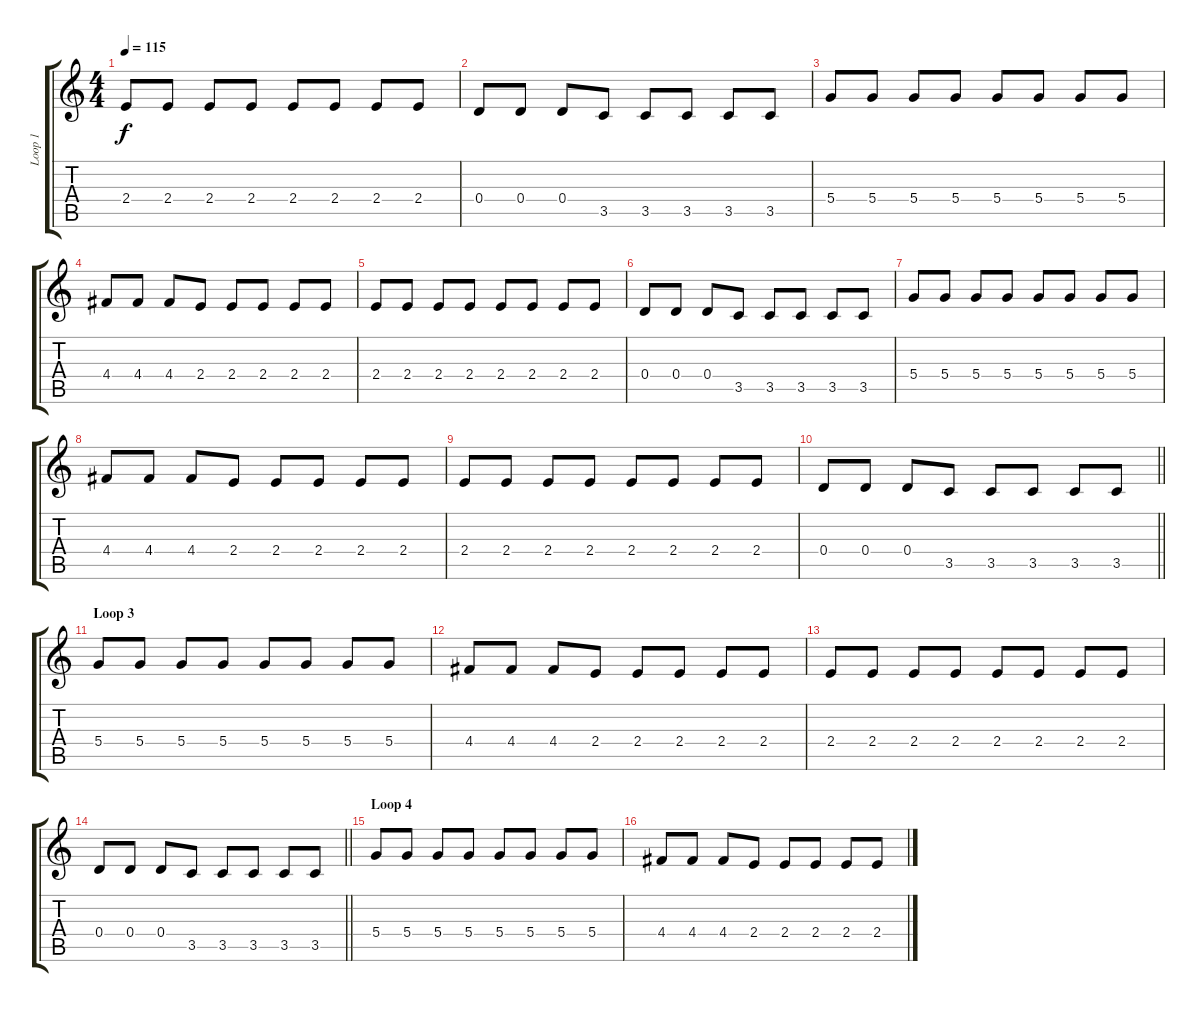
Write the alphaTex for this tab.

\track ("Loop 1" "Loop 1") {instrument electricguitarmuted}
\staff {score tabs}
\tuning (E4 B3 G3 D3 A2 E2) {hide}
\ts (4 4)
\tempo 115
\clef g2
\ks c
2.4.8{dy f} 2.4.8 2.4.8 2.4.8 2.4.8 2.4.8 2.4.8 2.4.8 |
0.4.8 0.4.8 0.4.8 3.5.8 3.5.8 3.5.8 3.5.8 3.5.8 |
5.4.8 5.4.8 5.4.8 5.4.8 5.4.8 5.4.8 5.4.8 5.4.8 |
4.4.8 4.4.8 4.4.8 2.4.8 2.4.8 2.4.8 2.4.8 2.4.8 |
2.4.8 2.4.8 2.4.8 2.4.8 2.4.8 2.4.8 2.4.8 2.4.8 |
0.4.8 0.4.8 0.4.8 3.5.8 3.5.8 3.5.8 3.5.8 3.5.8 |
5.4.8 5.4.8 5.4.8 5.4.8 5.4.8 5.4.8 5.4.8 5.4.8 |
4.4.8 4.4.8 4.4.8 2.4.8 2.4.8 2.4.8 2.4.8 2.4.8 |
2.4.8 2.4.8 2.4.8 2.4.8 2.4.8 2.4.8 2.4.8 2.4.8 |
\barLineRight lightlight
0.4.8 0.4.8 0.4.8 3.5.8 3.5.8 3.5.8 3.5.8 3.5.8 |
\section ("" "Loop 3 ")
5.4.8 5.4.8 5.4.8 5.4.8 5.4.8 5.4.8 5.4.8 5.4.8 |
4.4.8 4.4.8 4.4.8 2.4.8 2.4.8 2.4.8 2.4.8 2.4.8 |
2.4.8 2.4.8 2.4.8 2.4.8 2.4.8 2.4.8 2.4.8 2.4.8 |
\barLineRight lightlight
0.4.8 0.4.8 0.4.8 3.5.8 3.5.8 3.5.8 3.5.8 3.5.8 |
\section ("" "Loop 4")
5.4.8 5.4.8 5.4.8 5.4.8 5.4.8 5.4.8 5.4.8 5.4.8 |
4.4.8 4.4.8 4.4.8 2.4.8 2.4.8 2.4.8 2.4.8 2.4.8
